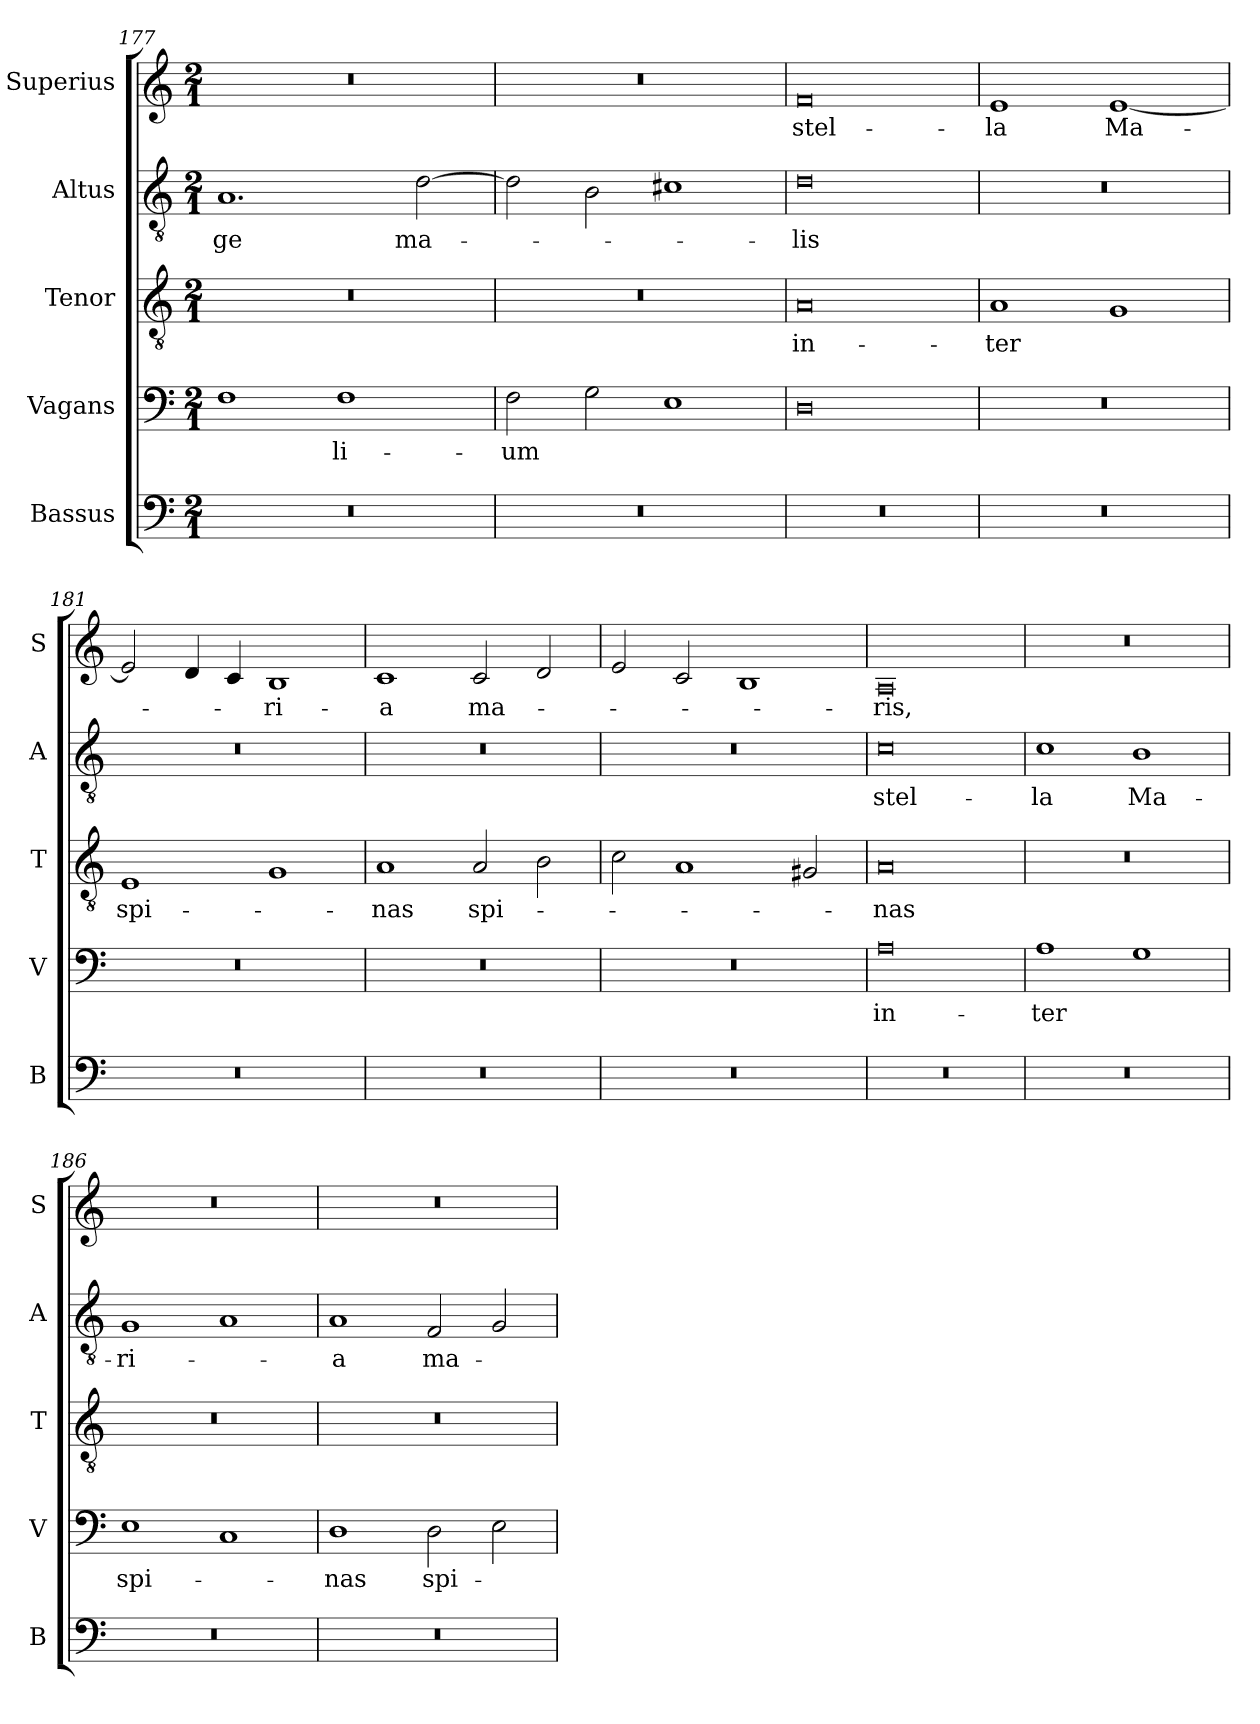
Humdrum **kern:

**kern	**kern	**text	**kern	**text	**kern	**text	**kern	**text
*part5	*part4	*part4	*part3	*part3	*part2	*part2	*part1	*part1
*staff5	*staff4	*staff4	*staff3	*staff3	*staff2	*staff2	*staff1	*staff1
*I"Bassus	*I"Vagans	*	*I"Tenor	*	*I"Altus	*	*I"Superius	*
*I'B	*I'V	*	*I'T	*	*I'A	*	*I'S	*
*clefF4	*clefF4	*	*clefGv2	*	*clefGv2	*	*clefG2	*
*k[]	*k[]	*	*k[]	*	*k[]	*	*k[]	*
*M2/1	*M2/1	*	*M2/1	*	*M2/1	*	*M2/1	*
=177	=177	=177	=177	=177	=177	=177	=177	=177
0r	1F	.	0r	.	1.A	-ge	0r	.
.	1F	-li-	.	.	.	.	.	.
.	.	.	.	.	[2d\	ma-	.	.
=178	=178	=178	=178	=178	=178	=178	=178	=178
0r	2F\	-um	0r	.	2d\]	.	0r	.
.	2G\	.	.	.	2B\	.	.	.
.	1E	.	.	.	1c#X	.	.	.
=179	=179	=179	=179	=179	=179	=179	=179	=179
0r	0D	.	0A	in-	0d	-lis	0f	stel-
=180	=180	=180	=180	=180	=180	=180	=180	=180
0r	0r	.	1A	-ter	0r	.	1e	-la
.	.	.	1G	.	.	.	[1e	Ma-
=181	=181	=181	=181	=181	=181	=181	=181	=181
0r	0r	.	1E	spi-	0r	.	2e/]	.
.	.	.	.	.	.	.	4d/	.
.	.	.	.	.	.	.	4c/	.
.	.	.	1G	.	.	.	1B	-ri-
=182	=182	=182	=182	=182	=182	=182	=182	=182
0r	0r	.	1A	-nas	0r	.	1c	-a
.	.	.	2A/	spi-	.	.	2c/	ma-
.	.	.	2B\	.	.	.	2d/	.
=183	=183	=183	=183	=183	=183	=183	=183	=183
0r	0r	.	2c\	.	0r	.	2e/	.
.	.	.	1A	.	.	.	2c/	.
.	.	.	.	.	.	.	1B	.
.	.	.	2G#X/	.	.	.	.	.
=184	=184	=184	=184	=184	=184	=184	=184	=184
0r	0A	in-	0A	-nas	0c	stel-	0A	-ris,
=185	=185	=185	=185	=185	=185	=185	=185	=185
0r	1A	-ter	0r	.	1c	-la	0r	.
.	1G	.	.	.	1B	Ma-	.	.
=186	=186	=186	=186	=186	=186	=186	=186	=186
0r	1E	spi-	0r	.	1G	-ri-	0r	.
.	1C	.	.	.	1A	.	.	.
=187	=187	=187	=187	=187	=187	=187	=187	=187
0r	1D	-nas	0r	.	1A	-a	0r	.
.	2D\	spi-	.	.	2F/	ma-	.	.
.	2E\	.	.	.	2G/	.	.	.
=	=	=	=	=	=	=	=	=
*-	*-	*-	*-	*-	*-	*-	*-	*-
